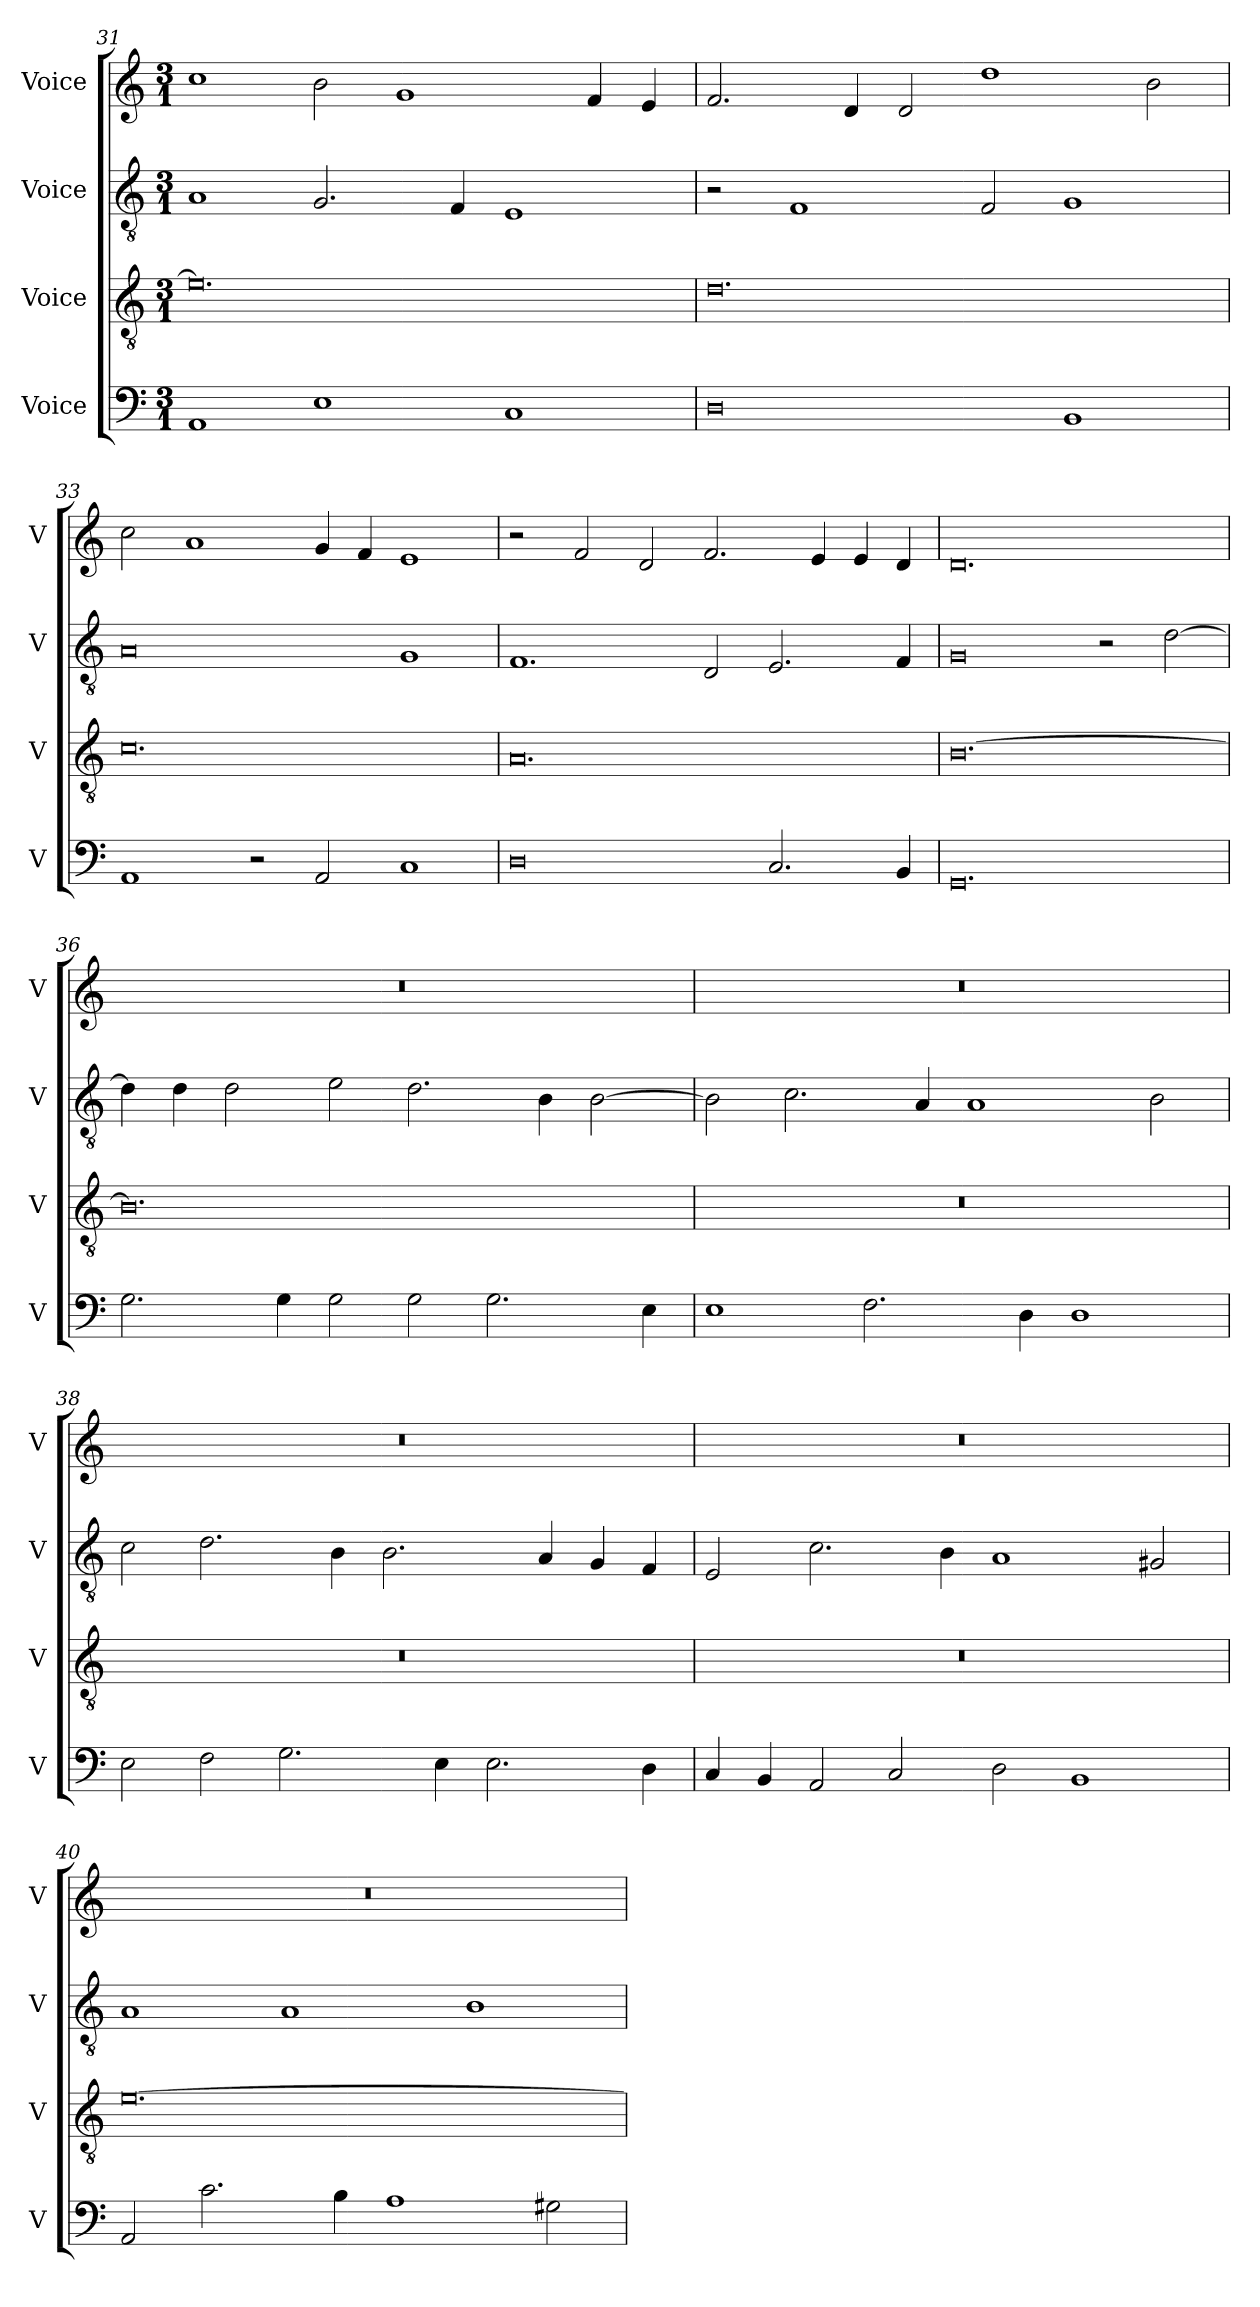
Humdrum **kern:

**kern	**kern	**kern	**kern
*part4	*part3	*part2	*part1
*staff4	*staff3	*staff2	*staff1
*I"Voice	*I"Voice	*I"Voice	*I"Voice
*I'V	*I'V	*I'V	*I'V
*clefF4	*clefGv2	*clefGv2	*clefG2
*k[]	*k[]	*k[]	*k[]
*M3/1	*M3/1	*M3/1	*M3/1
=31	=31	=31	=31
1AA	0.e]	1A	1cc
1E	.	2.G/	2b\
.	.	.	1g
.	.	4F/	.
1C	.	1E	.
.	.	.	4f/
.	.	.	4e/
=32	=32	=32	=32
0D	0.d	2r	2.f/
.	.	1F	.
.	.	.	4d/
.	.	.	2d/
.	.	2F/	1dd
1BB	.	1G	.
.	.	.	2b\
=33	=33	=33	=33
1AA	0.c	0A	2cc\
.	.	.	1a
2r	.	.	.
2AA/	.	.	4g/
.	.	.	4f/
1C	.	1G	1e
!!LO:LB:g=z
=34	=34	=34	=34
0D	0.A	1.F	2r
.	.	.	2f/
.	.	.	2d/
.	.	2D/	2.f/
2.C/	.	2.E/	.
.	.	.	4e/
.	.	.	4e/
4BB/	.	4F/	4d/
=35	=35	=35	=35
0.GG	[0.B	0G	0.d
.	.	2r	.
.	.	[2d\	.
=36	=36	=36	=36
2.G\	0.B]	4d\]	0.r
.	.	4d\	.
.	.	2d\	.
4G\	.	.	.
2G\	.	2e\	.
2G\	.	2.d\	.
2.G\	.	.	.
.	.	4B\	.
.	.	[2B\	.
4E\	.	.	.
=37	=37	=37	=37
1E	0.r	2B\]	0.r
.	.	2.c\	.
2.F\	.	.	.
.	.	4A/	.
.	.	1A	.
4D\	.	.	.
1D	.	.	.
.	.	2B\	.
!!LO:PB:g=z
=38	=38	=38	=38
2E\	0.r	2c\	0.r
2F\	.	2.d\	.
2.G\	.	.	.
.	.	4B\	.
.	.	2.B\	.
4E\	.	.	.
2.E\	.	.	.
.	.	4A/	.
.	.	4G/	.
4D\	.	4F/	.
=39	=39	=39	=39
4C/	0.r	2E/	0.r
4BB/	.	.	.
2AA/	.	2.c\	.
2C/	.	.	.
.	.	4B\	.
2D\	.	1A	.
1BB	.	.	.
.	.	2G#X/	.
=40	=40	=40	=40
2AA/	[0.e	1A	0.r
2.c\	.	.	.
.	.	1A	.
4B\	.	.	.
1A	.	.	.
.	.	1B	.
2G#X\	.	.	.
=	=	=	=
*-	*-	*-	*-
